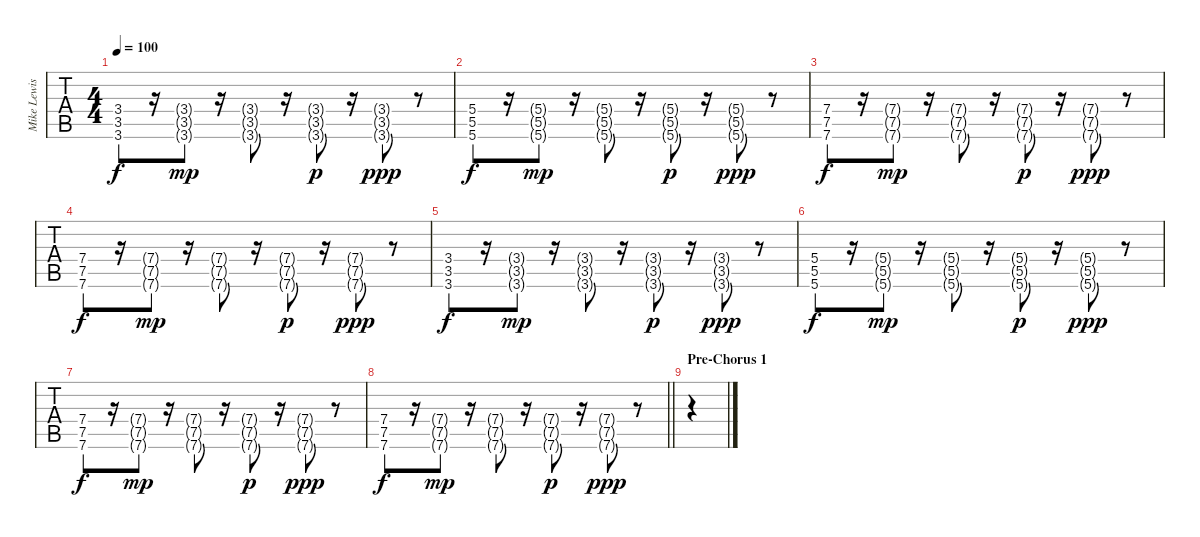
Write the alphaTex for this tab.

\track ("Mike Lewis | Rhy." "Mike Lewis") {instrument electricguitarclean}
\staff {tabs}
\tuning (E4 B3 G3 D3 A2 D2) {hide}
\ts (4 4)
\tempo 100
\clef g2
\ks c
(3.4 3.5 3.6).8{dy f} r.16 (3.4{g} 3.5{g} 3.6{g}).8{dy mp} r.16 (3.4{g} 3.5{g} 3.6{g}).8 r.16 (3.4{g} 3.5{g} 3.6{g}).8{dy p} r.16 (3.4{g} 3.5{g} 3.6{g}).8{dy ppp} r.8 |
(5.4 5.5 5.6).8{dy f} r.16 (5.4{g} 5.5{g} 5.6{g}).8{dy mp} r.16 (5.4{g} 5.5{g} 5.6{g}).8 r.16 (5.4{g} 5.5{g} 5.6{g}).8{dy p} r.16 (5.4{g} 5.5{g} 5.6{g}).8{dy ppp} r.8 |
(7.4 7.5 7.6).8{dy f} r.16 (7.4{g} 7.5{g} 7.6{g}).8{dy mp} r.16 (7.4{g} 7.5{g} 7.6{g}).8 r.16 (7.4{g} 7.5{g} 7.6{g}).8{dy p} r.16 (7.4{g} 7.5{g} 7.6{g}).8{dy ppp} r.8 |
(7.4 7.5 7.6).8{dy f} r.16 (7.4{g} 7.5{g} 7.6{g}).8{dy mp} r.16 (7.4{g} 7.5{g} 7.6{g}).8 r.16 (7.4{g} 7.5{g} 7.6{g}).8{dy p} r.16 (7.4{g} 7.5{g} 7.6{g}).8{dy ppp} r.8 |
(3.4 3.5 3.6).8{dy f} r.16 (3.4{g} 3.5{g} 3.6{g}).8{dy mp} r.16 (3.4{g} 3.5{g} 3.6{g}).8 r.16 (3.4{g} 3.5{g} 3.6{g}).8{dy p} r.16 (3.4{g} 3.5{g} 3.6{g}).8{dy ppp} r.8 |
(5.4 5.5 5.6).8{dy f} r.16 (5.4{g} 5.5{g} 5.6{g}).8{dy mp} r.16 (5.4{g} 5.5{g} 5.6{g}).8 r.16 (5.4{g} 5.5{g} 5.6{g}).8{dy p} r.16 (5.4{g} 5.5{g} 5.6{g}).8{dy ppp} r.8 |
(7.4 7.5 7.6).8{dy f} r.16 (7.4{g} 7.5{g} 7.6{g}).8{dy mp} r.16 (7.4{g} 7.5{g} 7.6{g}).8 r.16 (7.4{g} 7.5{g} 7.6{g}).8{dy p} r.16 (7.4{g} 7.5{g} 7.6{g}).8{dy ppp} r.8 |
\barLineRight lightlight
(7.4 7.5 7.6).8{dy f} r.16 (7.4{g} 7.5{g} 7.6{g}).8{dy mp} r.16 (7.4{g} 7.5{g} 7.6{g}).8 r.16 (7.4{g} 7.5{g} 7.6{g}).8{dy p} r.16 (7.4{g} 7.5{g} 7.6{g}).8{dy ppp} r.8 |
\section ("" "Pre-Chorus 1")
